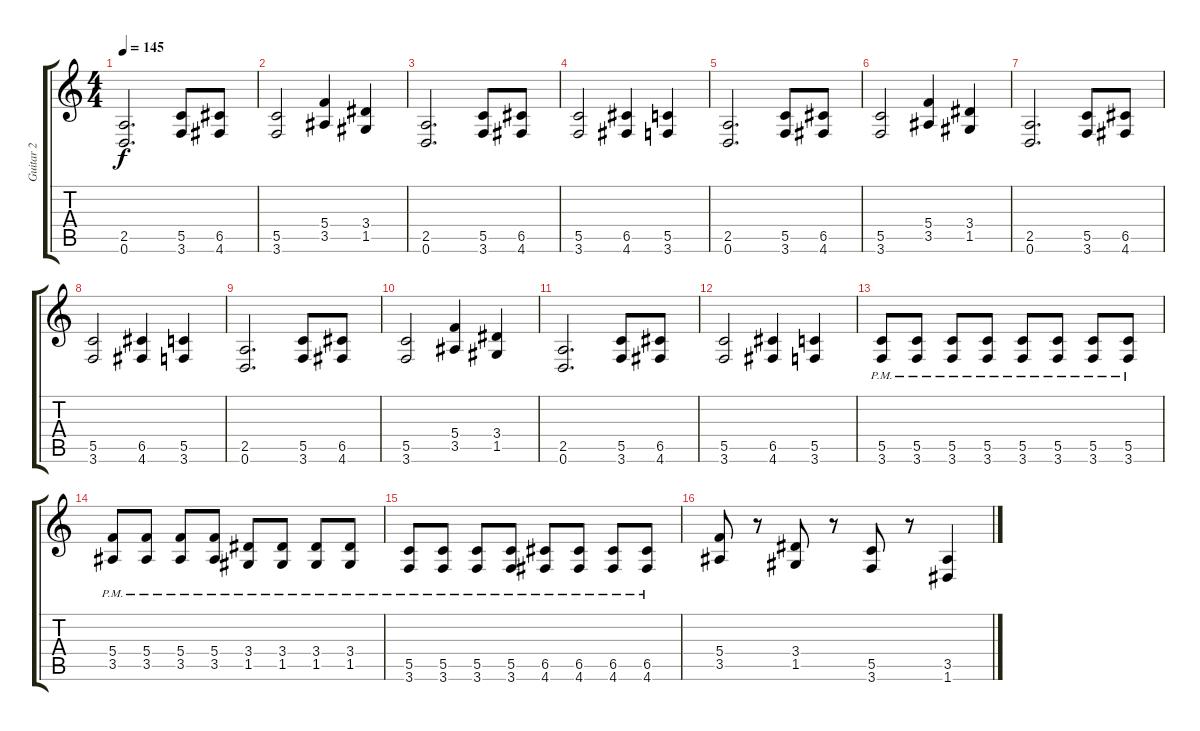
\track ("Guitar 2" "Guitar 2") {instrument distortionguitar}
\staff {score tabs}
\tuning (D4 A3 F3 C3 G2 D2) {hide}
\ts (4 4)
\tempo 145
\clef g2
\ks c
(2.5 0.6).2{d dy f} (5.5 3.6).8 (6.5 4.6).8 |
(5.5 3.6).2 (5.4 3.5).4 (3.4 1.5).4 |
(2.5 0.6).2{d} (5.5 3.6).8 (6.5 4.6).8 |
(5.5 3.6).2 (6.5 4.6).4 (5.5 3.6).4 |
(2.5 0.6).2{d} (5.5 3.6).8 (6.5 4.6).8 |
(5.5 3.6).2 (5.4 3.5).4 (3.4 1.5).4 |
(2.5 0.6).2{d} (5.5 3.6).8 (6.5 4.6).8 |
(5.5 3.6).2 (6.5 4.6).4 (5.5 3.6).4 |
(2.5 0.6).2{d} (5.5 3.6).8 (6.5 4.6).8 |
(5.5 3.6).2 (5.4 3.5).4 (3.4 1.5).4 |
(2.5 0.6).2{d} (5.5 3.6).8 (6.5 4.6).8 |
(5.5 3.6).2 (6.5 4.6).4 (5.5 3.6).4 |
(5.5{pm} 3.6{pm}).8 (5.5{pm} 3.6{pm}).8 (5.5{pm} 3.6{pm}).8 (5.5{pm} 3.6{pm}).8 (5.5{pm} 3.6{pm}).8 (5.5{pm} 3.6{pm}).8 (5.5{pm} 3.6{pm}).8 (5.5{pm} 3.6{pm}).8 |
(5.4{pm} 3.5{pm}).8 (5.4{pm} 3.5{pm}).8 (5.4{pm} 3.5{pm}).8 (5.4{pm} 3.5{pm}).8 (3.4{pm} 1.5{pm}).8 (3.4{pm} 1.5{pm}).8 (3.4{pm} 1.5{pm}).8 (3.4{pm} 1.5{pm}).8 |
(5.5{pm} 3.6{pm}).8 (5.5{pm} 3.6{pm}).8 (5.5{pm} 3.6{pm}).8 (5.5{pm} 3.6{pm}).8 (6.5{pm} 4.6{pm}).8 (6.5{pm} 4.6{pm}).8 (6.5{pm} 4.6{pm}).8 (6.5{pm} 4.6{pm}).8 |
(5.4 3.5).8 r.8 (3.4 1.5).8 r.8 (5.5 3.6).8 r.8 (3.5 1.6).4
